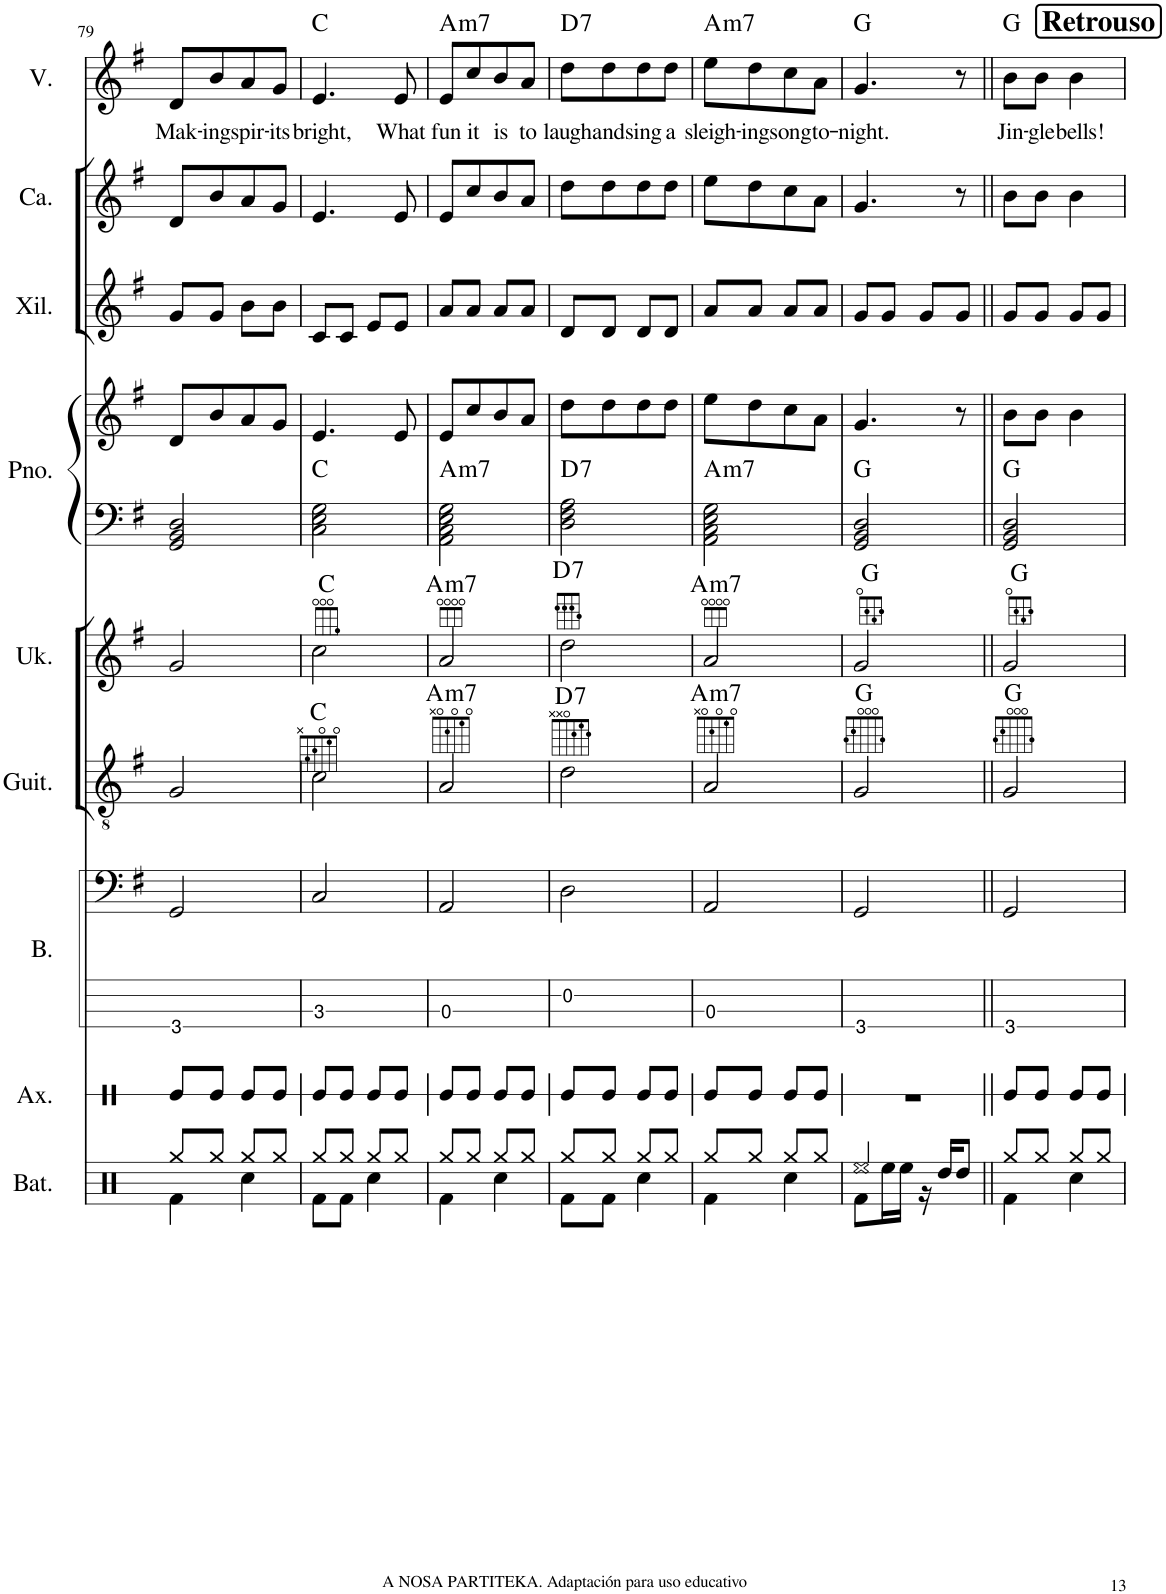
**kern	**kern	**kern	**kern	**kern	**harte	**kern	**harte	**kern	**kern	**harte	**kern	**kern	**kern	**text	**harte
*part9	*part8	*part7	*part7	*part6	*part6	*part5	*part5	*part4	*part4	*part4	*part3	*part2	*part1	*part1	*part1
*staff11	*staff10	*staff9	*staff8	*staff7	*	*staff6	*	*staff5	*staff4	*	*staff3	*staff2	*staff1	*staff1	*
*I"Batería	*I"Axóuxeres	*I"Baixo	*	*I"Guitarra	*	*I"Ukelele	*	*I"Piano	*	*	*I"Xilófono	*I"Carillón	*I"Voz	*	*
*I'Bat.	*I'Ax.	*I'B.	*	*I'Guit.	*	*I'Uk.	*	*I'Pno.	*	*	*I'Xil.	*I'Ca.	*I'V.	*	*
!!LO:PB:g=z
*clefX	*clefX	*	*clefF4	*clefGv2	*	*clefG2	*	*clefF4	*clefG2	*	*clefG2	*clefG2	*clefG2	*	*
*	*	*Trd7c12	*Trd7c12	*	*	*	*	*	*	*	*Trd-7c-12	*Trd-14c-24	*	*	*
*k[b-e-]	*k[]	*k[f#]	*k[f#]	*k[f#]	*	*k[f#]	*	*k[f#]	*k[f#]	*	*k[f#]	*k[f#]	*k[f#]	*	*
*M2/4	*M2/4	*M2/4	*M2/4	*M2/4	*	*M2/4	*	*M2/4	*M2/4	*	*M2/4	*M2/4	*M2/4	*	*
=79	=79	=79	=79	=79	=79	=79	=79	=79	=79	=79	=79	=79	=79	=79	=79
*^	*	*	*	*	*	*	*	*	*	*	*	*	*	*	*
!	!	!	!	!	!	!	!	!	!	!	!	!	!	!	!LO:LY:b	!
8Rgg/L	4Rf\	8Re/L	2GG	2GG/	2G/	.	2g/	.	2GG/ 2BB/ 2D/	8d/L	.	8g/L	8d/L	8d/L	Mak-	.
!	!	!	!	!	!	!	!	!	!	!	!	!	!	!	!LO:LY:b	!
8Rgg/J	.	8Re/J	.	.	.	.	.	.	.	8b/	.	8g/J	8b/	8b/	-ing	.
!	!	!	!	!	!	!	!	!	!	!	!	!	!	!	!LO:LY:b	!
8Rgg/L	4Rcc\	8Re/L	.	.	.	.	.	.	.	8a/	.	8b\L	8a/	8a/	spir-	.
!	!	!	!	!	!	!	!	!	!	!	!	!	!	!	!LO:LY:b	!
8Rgg/J	.	8Re/J	.	.	.	.	.	.	.	8g/J	.	8b\J	8g/J	8g/J	-its	.
=80	=80	=80	=80	=80	=80	=80	=80	=80	=80	=80	=80	=80	=80	=80	=80	=80
!	!	!	!	!	!	!	!	!	!	!	!	!	!	!	!LO:LY:b	!
8Rgg/L	8Rf\L	8Re/L	2C	2C/	2c\	C:maj	2cc\	C:maj	2C\ 2E\ 2G\	4.e/	C:maj	8c/L	4.e/	4.e/	bright,	C:maj
8Rgg/J	8Rf\J	8Re/J	.	.	.	.	.	.	.	.	.	8c/J	.	.	.	.
8Rgg/L	4Rcc\	8Re/L	.	.	.	.	.	.	.	.	.	8e/L	.	.	.	.
!	!	!	!	!	!	!	!	!	!	!	!	!	!	!	!LO:LY:b	!
8Rgg/J	.	8Re/J	.	.	.	.	.	.	.	8e/	.	8e/J	8e/	8e/	What	.
=81	=81	=81	=81	=81	=81	=81	=81	=81	=81	=81	=81	=81	=81	=81	=81	=81
!	!	!	!	!	!	!LO:H:kt=m7	!	!LO:H:kt=m7	!	!	!LO:H:kt=m7	!	!	!	!LO:LY:b	!LO:H:kt=m7
8Rgg/L	4Rf\	8Re/L	2AA	2AA/	2A/	A:min7	2a/	A:min7	2AA\ 2C\ 2E\ 2G\	8e/L	A:min7	8a/L	8e/L	8e/L	fun	A:min7
!	!	!	!	!	!	!	!	!	!	!	!	!	!	!	!LO:LY:b	!
8Rgg/J	.	8Re/J	.	.	.	.	.	.	.	8cc/	.	8a/J	8cc/	8cc/	it	.
!	!	!	!	!	!	!	!	!	!	!	!	!	!	!	!LO:LY:b	!
8Rgg/L	4Rcc\	8Re/L	.	.	.	.	.	.	.	8b/	.	8a/L	8b/	8b/	is	.
!	!	!	!	!	!	!	!	!	!	!	!	!	!	!	!LO:LY:b	!
8Rgg/J	.	8Re/J	.	.	.	.	.	.	.	8a/J	.	8a/J	8a/J	8a/J	to	.
=82	=82	=82	=82	=82	=82	=82	=82	=82	=82	=82	=82	=82	=82	=82	=82	=82
!	!	!	!	!	!	!LO:H:kt=7	!	!LO:H:kt=7	!	!	!LO:H:kt=7	!	!	!	!LO:LY:b	!LO:H:kt=7
8Rgg/L	8Rf\L	8Re/L	2D	2D\	2d\	D:7	2dd\	D:7	2D\ 2F#\ 2A\	8dd\L	D:7	8d/L	8dd\L	8dd\L	laugh	D:7
!	!	!	!	!	!	!	!	!	!	!	!	!	!	!	!LO:LY:b	!
8Rgg/J	8Rf\J	8Re/J	.	.	.	.	.	.	.	8dd\	.	8d/J	8dd\	8dd\	and	.
!	!	!	!	!	!	!	!	!	!	!	!	!	!	!	!LO:LY:b	!
8Rgg/L	4Rcc\	8Re/L	.	.	.	.	.	.	.	8dd\	.	8d/L	8dd\	8dd\	sing	.
!	!	!	!	!	!	!	!	!	!	!	!	!	!	!	!LO:LY:b	!
8Rgg/J	.	8Re/J	.	.	.	.	.	.	.	8dd\J	.	8d/J	8dd\J	8dd\J	a	.
=83	=83	=83	=83	=83	=83	=83	=83	=83	=83	=83	=83	=83	=83	=83	=83	=83
!	!	!	!	!	!	!LO:H:kt=m7	!	!LO:H:kt=m7	!	!	!LO:H:kt=m7	!	!	!	!LO:LY:b	!LO:H:kt=m7
8Rgg/L	4Rf\	8Re/L	2AA	2AA/	2A/	A:min7	2a/	A:min7	2AA\ 2C\ 2E\ 2G\	8ee\L	A:min7	8a/L	8ee\L	8ee\L	sleigh-	A:min7
!	!	!	!	!	!	!	!	!	!	!	!	!	!	!	!LO:LY:b	!
8Rgg/J	.	8Re/J	.	.	.	.	.	.	.	8dd\	.	8a/J	8dd\	8dd\	-ing	.
!	!	!	!	!	!	!	!	!	!	!	!	!	!	!	!LO:LY:b	!
8Rgg/L	4Rcc\	8Re/L	.	.	.	.	.	.	.	8cc\	.	8a/L	8cc\	8cc\	song	.
!	!	!	!	!	!	!	!	!	!	!	!	!	!	!	!LO:LY:b	!
8Rgg/J	.	8Re/J	.	.	.	.	.	.	.	8a\J	.	8a/J	8a\J	8a\J	to-	.
=84	=84	=84	=84	=84	=84	=84	=84	=84	=84	=84	=84	=84	=84	=84	=84	=84
!	!	!	!	!	!	!	!	!	!	!	!	!	!	!	!LO:LY:b	!
2Ree/	8Rf\L	2r	2GG	2GG/	2G/	G:maj	2g/	G:maj	2GG/ 2BB/ 2D/	4.g/	G:maj	8g/L	4.g/	4.g/	-night.	G:maj
.	16Ree\L	.	.	.	.	.	.	.	.	.	.	8g/J	.	.	.	.
.	16Ree\JJ	.	.	.	.	.	.	.	.	.	.	.	.	.	.	.
.	16r	.	.	.	.	.	.	.	.	.	.	8g/L	.	.	.	.
.	16Rdd/KL	.	.	.	.	.	.	.	.	.	.	.	.	.	.	.
.	8Rdd/J	.	.	.	.	.	.	.	.	8r	.	8g/J	8r	8r	.	.
!!LO:REH:place=s1:a:B:cj:fs=14:t=Retrouso
=85||	=85||	=85||	=85||	=85||	=85||	=85||	=85||	=85||	=85||	=85||	=85||	=85||	=85||	=85||	=85||	=85||
!	!	!	!	!	!	!	!	!	!	!	!	!	!	!	!LO:LY:b	!
8Rgg/L	4Rf\	8Re/L	2GG	2GG/	2G/	G:maj	2g/	G:maj	2GG/ 2BB/ 2D/	8b\L	G:maj	8g/L	8b\L	8b\L	Jin-	G:maj
!	!	!	!	!	!	!	!	!	!	!	!	!	!	!	!LO:LY:b	!
8Rgg/J	.	8Re/J	.	.	.	.	.	.	.	8b\J	.	8g/J	8b\J	8b\J	-gle	.
!	!	!	!	!	!	!	!	!	!	!	!	!	!	!	!LO:LY:b	!
8Rgg/L	4Rcc\	8Re/L	.	.	.	.	.	.	.	4b\	.	8g/L	4b\	4b\	bells!	.
8Rgg/J	.	8Re/J	.	.	.	.	.	.	.	.	.	8g/J	.	.	.	.
*v	*v	*	*	*	*	*	*	*	*	*	*	*	*	*	*	*
=	=	=	=	=	=	=	=	=	=	=	=	=	=	=	=
*-	*-	*-	*-	*-	*-	*-	*-	*-	*-	*-	*-	*-	*-	*-	*-
